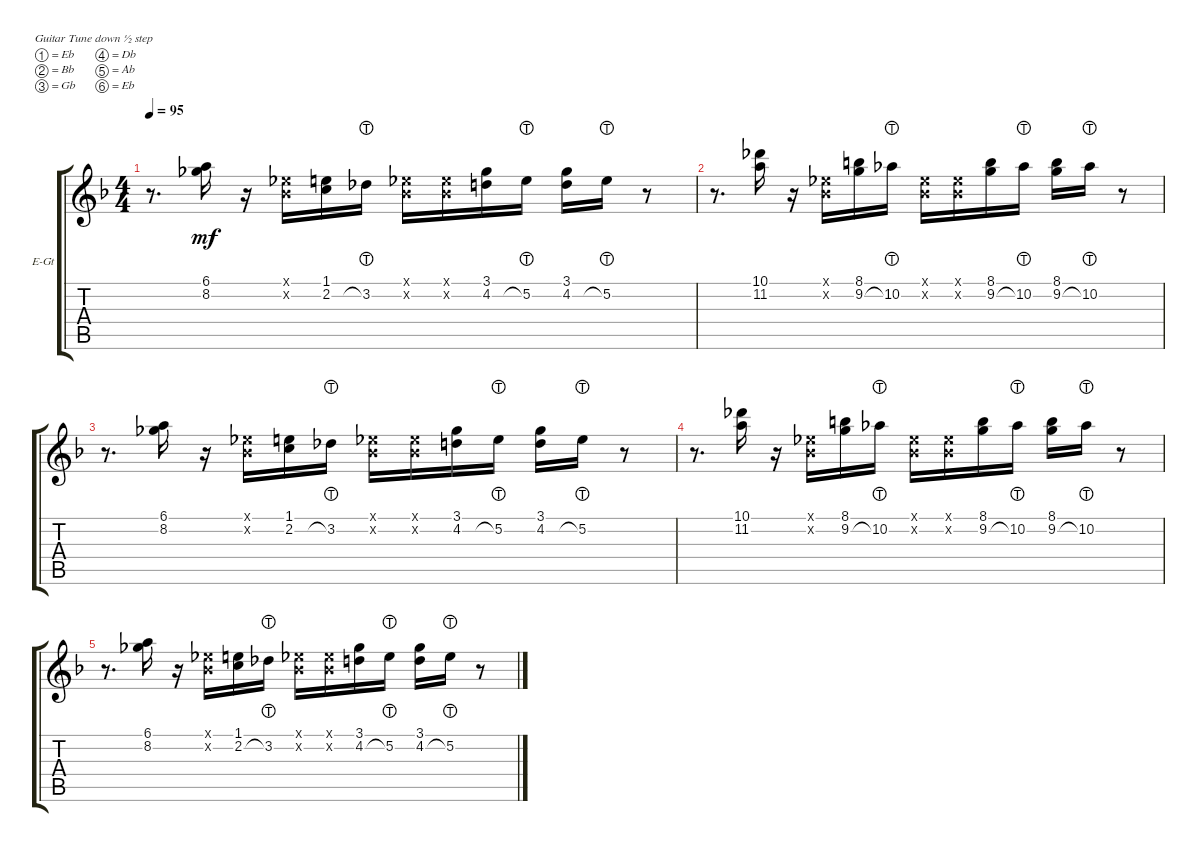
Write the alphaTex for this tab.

\defaultSystemsLayout 4
\bracketExtendMode groupsimilarinstruments
\firstSystemTrackNameOrientation horizontal
\otherSystemsTrackNameOrientation horizontal
\track ("Electric Guitar3" "E-Gt") {solo instrument distortionguitar}
\staff {score tabs}
\tuning (Eb4 Bb3 Gb3 Db3 Ab2 Eb2)
\ts (4 4)
\tempo 95
\clef g2
\ks f
r.8{d dy mf} (6.1 8.2).16 r.16 (0.2{x} 0.1{x}).16 (1.1 2.2).16 3.2{lht}.16 (0.2{x} 0.1{x}).16 (0.1{x} 0.2{x}).16 (4.2 3.1).16 5.2{lht}.16 (4.2 3.1).16 5.2{lht}.16 r.8 |
r.8{d} (10.1 11.2).16 r.16 (0.2{x} 0.1{x}).16 (8.1 9.2).16 10.2{lht}.16 (0.2{x} 0.1{x}).16 (0.1{x} 0.2{x}).16 (9.2 8.1).16 10.2{lht}.16 (9.2 8.1).16 10.2{lht}.16 r.8 |
r.8{d} (6.1 8.2).16 r.16 (0.2{x} 0.1{x}).16 (1.1 2.2).16 3.2{lht}.16 (0.2{x} 0.1{x}).16 (0.1{x} 0.2{x}).16 (4.2 3.1).16 5.2{lht}.16 (4.2 3.1).16 5.2{lht}.16 r.8 |
r.8{d} (10.1 11.2).16 r.16 (0.2{x} 0.1{x}).16 (8.1 9.2).16 10.2{lht}.16 (0.2{x} 0.1{x}).16 (0.1{x} 0.2{x}).16 (9.2 8.1).16 10.2{lht}.16 (9.2 8.1).16 10.2{lht}.16 r.8 |
r.8{d} (6.1 8.2).16 r.16 (0.2{x} 0.1{x}).16 (1.1 2.2).16 3.2{lht}.16 (0.2{x} 0.1{x}).16 (0.1{x} 0.2{x}).16 (4.2 3.1).16 5.2{lht}.16 (4.2 3.1).16 5.2{lht}.16 r.8
